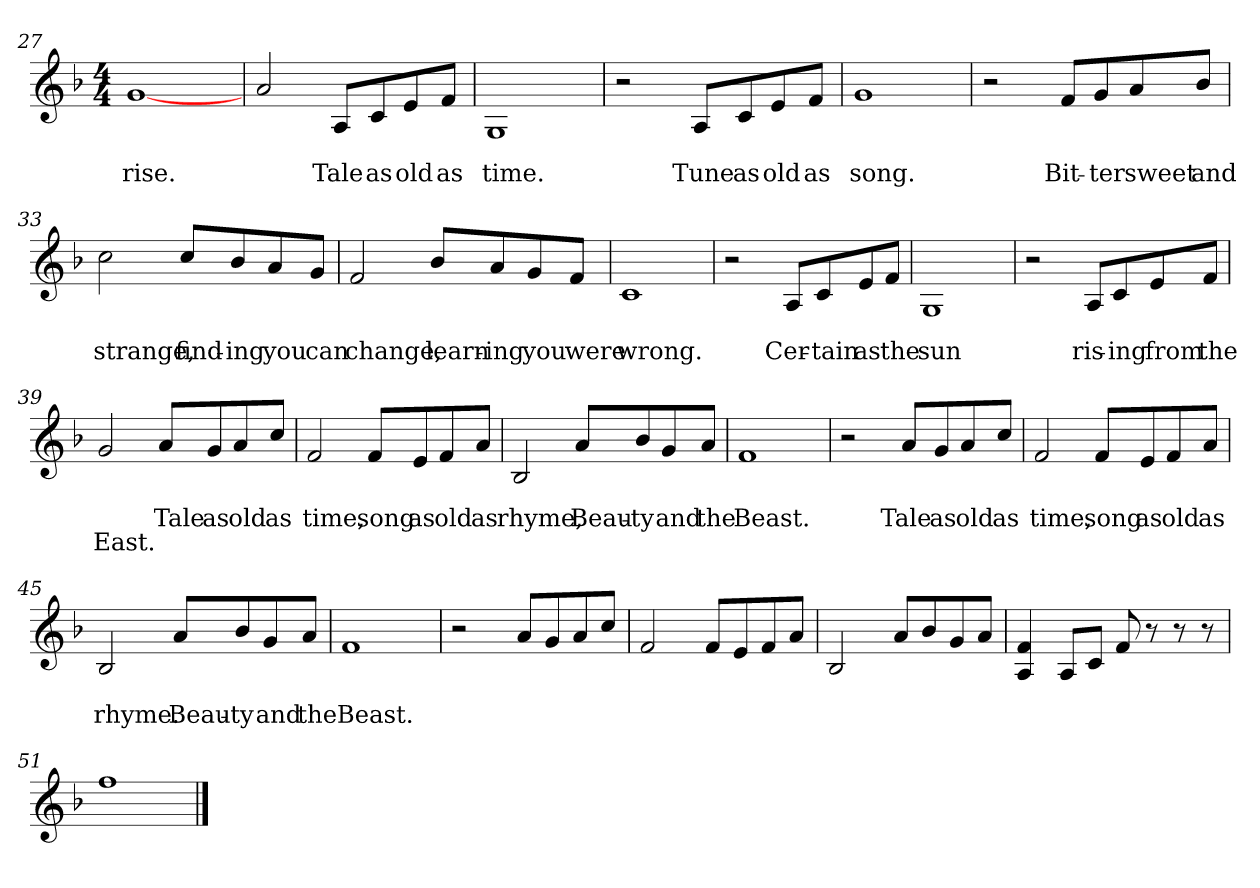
**kern	**text	**text	**text
*part1	*part1	*part1	*part1
*staff1	*staff1	*staff1	*staff1
*clefG2	*	*	*
*k[b-]	*	*	*
*F:	*	*	*
*M4/4	*	*	*
=27	=27	=27	=27
!	!	!LO:LY:b	!
[1g	.	rise.	.
!!LO:LB:g=z
=28	=28	=28	=28
2a/	.	.	.
!	!	!LO:LY:b	!
8A/L	.	Tale	.
!	!	!LO:LY:b	!
8c/	.	as	.
!	!	!LO:LY:b	!
8e/	.	old	.
!	!	!LO:LY:b	!
8f/J	.	as	.
=29	=29	=29	=29
!	!	!LO:LY:b	!
1G	.	time.	.
=30	=30	=30	=30
2r	.	.	.
!	!	!LO:LY:b	!
8A/L	.	Tune	.
!	!	!LO:LY:b	!
8c/	.	as	.
!	!	!LO:LY:b	!
8e/	.	old	.
!	!	!LO:LY:b	!
8f/J	.	as	.
!!LO:PB:g=z
=31	=31	=31	=31
!	!	!LO:LY:b	!
1g	.	song.	.
=32	=32	=32	=32
2r	.	.	.
!	!	!LO:LY:b	!
8f/L	.	Bit-	.
!	!	!LO:LY:b	!
8g/	.	-ter	.
!	!	!LO:LY:b	!
8a/	.	sweet	.
!	!	!LO:LY:b	!
8b-/J	.	and	.
=33	=33	=33	=33
!	!	!LO:LY:b	!
2cc\	.	strange,	.
!	!	!LO:LY:b	!
8cc/L	.	find-	.
!	!	!LO:LY:b	!
8b-/	.	-ing	.
!	!	!LO:LY:b	!
8a/	.	you	.
!	!	!LO:LY:b	!
8g/J	.	can	.
!!LO:LB:g=z
=34	=34	=34	=34
!	!	!LO:LY:b	!
2f/	.	change,	.
!	!	!LO:LY:b	!
8b-/L	.	learn-	.
!	!	!LO:LY:b	!
8a/	.	-ing	.
!	!	!LO:LY:b	!
8g/	.	you	.
!	!	!LO:LY:b	!
8f/J	.	were	.
=35	=35	=35	=35
!	!	!LO:LY:b	!
1c	.	wrong.	.
=36	=36	=36	=36
2r	.	.	.
!	!	!LO:LY:b	!
8A/L	.	Cer-	.
!	!	!LO:LY:b	!
8c/	.	-tain	.
!	!	!LO:LY:b	!
8e/	.	as	.
!	!	!LO:LY:b	!
8f/J	.	the	.
!!LO:LB:g=z
=37	=37	=37	=37
!	!	!LO:LY:b	!
1G	.	sun	.
=38	=38	=38	=38
2r	.	.	.
!	!	!LO:LY:b	!
8A/L	.	ris-	.
!	!	!LO:LY:b	!
8c/	.	-ing	.
!	!	!LO:LY:b	!
8e/	.	from	.
!	!	!LO:LY:b	!
8f/J	.	the	.
=39	=39	=39	=39
!	!	!	!LO:LY:b
2g/	.	.	East.
!	!	!LO:LY:b	!
8a/L	.	Tale	.
!	!	!LO:LY:b	!
8g/	.	as	.
!	!	!LO:LY:b	!
8a/	.	old	.
!	!	!LO:LY:b	!
8cc/J	.	as	.
!!LO:LB:g=z
=40	=40	=40	=40
!	!	!LO:LY:b	!
2f/	.	time,	.
!	!	!LO:LY:b	!
8f/L	.	song	.
!	!	!LO:LY:b	!
8e/	.	as	.
!	!	!LO:LY:b	!
8f/	.	old	.
!	!	!LO:LY:b	!
8a/J	.	as	.
=41	=41	=41	=41
!	!	!LO:LY:b	!
2B-/	.	rhyme,	.
!	!	!LO:LY:b	!
8a/L	.	Beau-	.
!	!	!LO:LY:b	!
8b-/	.	-ty	.
!	!	!LO:LY:b	!
8g/	.	and	.
!	!	!LO:LY:b	!
8a/J	.	the	.
=42	=42	=42	=42
!	!	!LO:LY:b	!
1f	.	Beast.	.
!!LO:LB:g=z
=43	=43	=43	=43
2r	.	.	.
!	!	!LO:LY:b	!
8a/L	.	Tale	.
!	!	!LO:LY:b	!
8g/	.	as	.
!	!	!LO:LY:b	!
8a/	.	old	.
!	!	!LO:LY:b	!
8cc/J	.	as	.
=44	=44	=44	=44
!	!	!LO:LY:b	!
2f/	.	time,	.
!	!	!LO:LY:b	!
8f/L	.	song	.
!	!	!LO:LY:b	!
8e/	.	as	.
!	!	!LO:LY:b	!
8f/	.	old	.
!	!	!LO:LY:b	!
8a/J	.	as	.
!!LO:LB:g=z
=45	=45	=45	=45
!	!	!LO:LY:b	!
2B-/	.	rhyme.	.
!	!	!LO:LY:b	!
8a/L	.	Beau-	.
!	!	!LO:LY:b	!
8b-/	.	-ty	.
!	!	!LO:LY:b	!
8g/	.	and	.
!	!	!LO:LY:b	!
8a/J	.	the	.
=46	=46	=46	=46
!	!	!LO:LY:b	!
1f	.	Beast.	.
=47	=47	=47	=47
2r	.	.	.
8a/L	.	.	.
8g/	.	.	.
8a/	.	.	.
8cc/J	.	.	.
=48	=48	=48	=48
2f/	.	.	.
8f/L	.	.	.
8e/	.	.	.
8f/	.	.	.
8a/J	.	.	.
!!LO:LB:g=z
=49	=49	=49	=49
2B-/	.	.	.
8a/L	.	.	.
8b-/	.	.	.
8g/	.	.	.
8a/J	.	.	.
=50	=50	=50	=50
4A/ 4f/	.	.	.
8A/L	.	.	.
8c/J	.	.	.
8f/	.	.	.
8r	.	.	.
8r	.	.	.
8r	.	.	.
!!LO:LB:g=z
=51	=51	=51	=51
1ff	.	.	.
==	==	==	==
*-	*-	*-	*-
